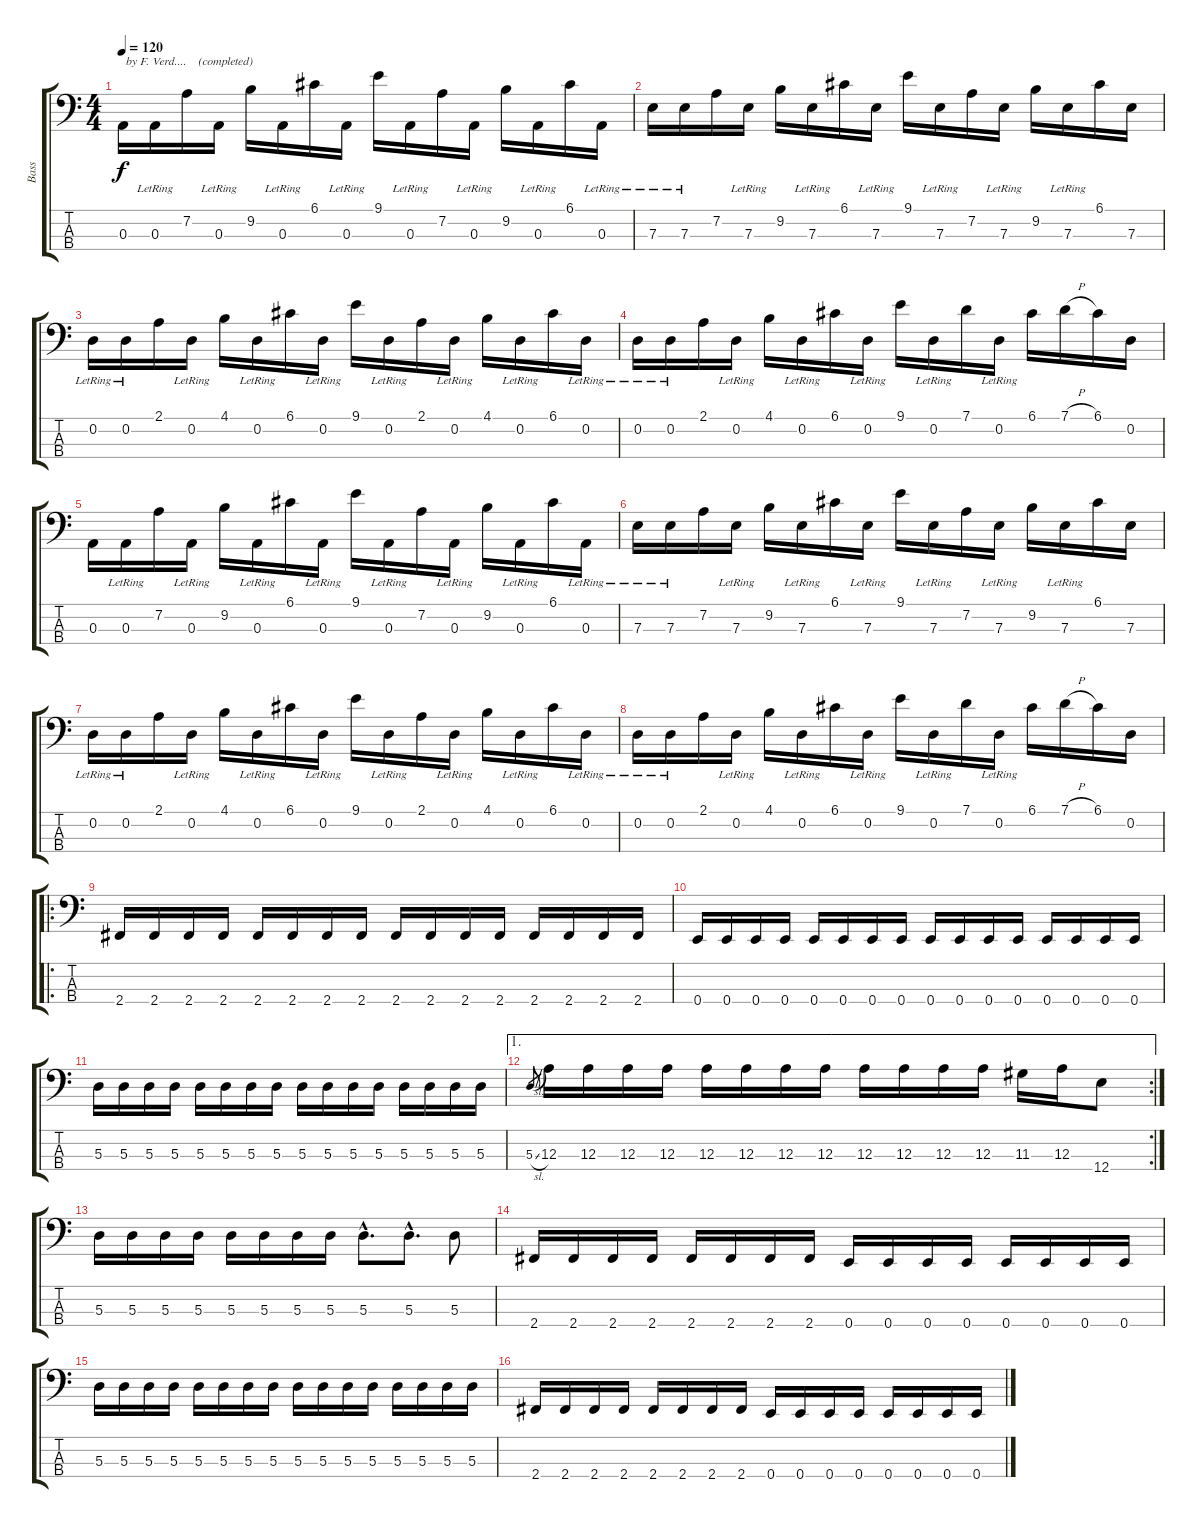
\track ("Bass" "Bass") {instrument electricbasspick}
\staff {score tabs}
\tuning (G2 D2 A1 E1) {hide}
\ts (4 4)
\tempo 120
\clef f4
\ks c
0.3.16{txt " by F. Verd....    (completed)" dy f instrument electricbasspick} 0.3{lr}.16 7.2.16 0.3{lr}.16 9.2.16 0.3{lr}.16 6.1.16 0.3{lr}.16 9.1.16 0.3{lr}.16 7.2.16 0.3{lr}.16 9.2.16 0.3{lr}.16 6.1.16 0.3{lr}.16 |
7.3{lr}.16 7.3{lr}.16 7.2.16 7.3{lr}.16 9.2.16 7.3{lr}.16 6.1.16 7.3{lr}.16 9.1.16 7.3{lr}.16 7.2.16 7.3{lr}.16 9.2.16 7.3{lr}.16 6.1.16 7.3.16 |
0.2{lr}.16 0.2{lr}.16 2.1.16 0.2{lr}.16 4.1.16 0.2{lr}.16 6.1.16 0.2{lr}.16 9.1.16 0.2{lr}.16 2.1.16 0.2{lr}.16 4.1.16 0.2{lr}.16 6.1.16 0.2{lr}.16 |
0.2{lr}.16 0.2{lr}.16 2.1.16 0.2{lr}.16 4.1.16 0.2{lr}.16 6.1.16 0.2{lr}.16 9.1.16 0.2{lr}.16 7.1.16 0.2{lr}.16 6.1.16 7.1{h}.16 6.1.16 0.2.16 |
0.3.16 0.3{lr}.16 7.2.16 0.3{lr}.16 9.2.16 0.3{lr}.16 6.1.16 0.3{lr}.16 9.1.16 0.3{lr}.16 7.2.16 0.3{lr}.16 9.2.16 0.3{lr}.16 6.1.16 0.3{lr}.16 |
7.3{lr}.16 7.3{lr}.16 7.2.16 7.3{lr}.16 9.2.16 7.3{lr}.16 6.1.16 7.3{lr}.16 9.1.16 7.3{lr}.16 7.2.16 7.3{lr}.16 9.2.16 7.3{lr}.16 6.1.16 7.3.16 |
0.2{lr}.16 0.2{lr}.16 2.1.16 0.2{lr}.16 4.1.16 0.2{lr}.16 6.1.16 0.2{lr}.16 9.1.16 0.2{lr}.16 2.1.16 0.2{lr}.16 4.1.16 0.2{lr}.16 6.1.16 0.2{lr}.16 |
0.2{lr}.16 0.2{lr}.16 2.1.16 0.2{lr}.16 4.1.16 0.2{lr}.16 6.1.16 0.2{lr}.16 9.1.16 0.2{lr}.16 7.1.16 0.2{lr}.16 6.1.16 7.1{h}.16 6.1.16 0.2.16 |
\ro
2.4.16 2.4.16 2.4.16 2.4.16 2.4.16 2.4.16 2.4.16 2.4.16 2.4.16 2.4.16 2.4.16 2.4.16 2.4.16 2.4.16 2.4.16 2.4.16 |
0.4.16 0.4.16 0.4.16 0.4.16 0.4.16 0.4.16 0.4.16 0.4.16 0.4.16 0.4.16 0.4.16 0.4.16 0.4.16 0.4.16 0.4.16 0.4.16 |
5.3.16 5.3.16 5.3.16 5.3.16 5.3.16 5.3.16 5.3.16 5.3.16 5.3.16 5.3.16 5.3.16 5.3.16 5.3.16 5.3.16 5.3.16 5.3.16 |
\ae 1
\rc 2
5.3{sl}.8{gr} 12.3.16 12.3.16 12.3.16 12.3.16 12.3.16 12.3.16 12.3.16 12.3.16 12.3.16 12.3.16 12.3.16 12.3.16 11.3.16 12.3.16 12.4.8 |
5.3.16 5.3.16 5.3.16 5.3.16 5.3.16 5.3.16 5.3.16 5.3.16 5.3{hac}.8{d} 5.3{hac}.8{d} 5.3.8 |
2.4.16 2.4.16 2.4.16 2.4.16 2.4.16 2.4.16 2.4.16 2.4.16 0.4.16 0.4.16 0.4.16 0.4.16 0.4.16 0.4.16 0.4.16 0.4.16 |
5.3.16 5.3.16 5.3.16 5.3.16 5.3.16 5.3.16 5.3.16 5.3.16 5.3.16 5.3.16 5.3.16 5.3.16 5.3.16 5.3.16 5.3.16 5.3.16 |
2.4.16 2.4.16 2.4.16 2.4.16 2.4.16 2.4.16 2.4.16 2.4.16 0.4.16 0.4.16 0.4.16 0.4.16 0.4.16 0.4.16 0.4.16 0.4.16
